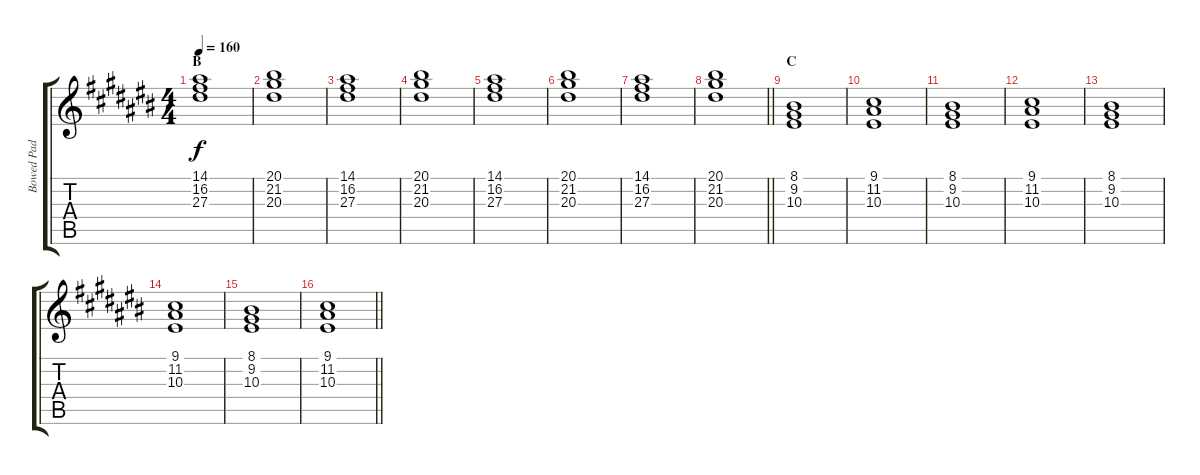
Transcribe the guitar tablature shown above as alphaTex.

\track ("Bowed Pad" "Bowed Pad") {instrument pad5bowed}
\staff {score tabs}
\tuning (E4 B3 G3 D3 A2 E2) {hide}
\ts (4 4)
\section ("" "B")
\tempo 160
\clef g2
\ks c#
(14.1 16.2 27.3).1{dy f} |
(20.1 21.2 20.3).1 |
(14.1 16.2 27.3).1 |
(20.1 21.2 20.3).1 |
(14.1 16.2 27.3).1 |
(20.1 21.2 20.3).1 |
(14.1 16.2 27.3).1 |
\barLineRight lightlight
(20.1 21.2 20.3).1 |
\section ("" "C")
(8.1 9.2 10.3).1 |
(9.1 11.2 10.3).1 |
(8.1 9.2 10.3).1 |
(9.1 11.2 10.3).1 |
(8.1 9.2 10.3).1 |
(9.1 11.2 10.3).1 |
(8.1 9.2 10.3).1 |
\barLineRight lightlight
(9.1 11.2 10.3).1
